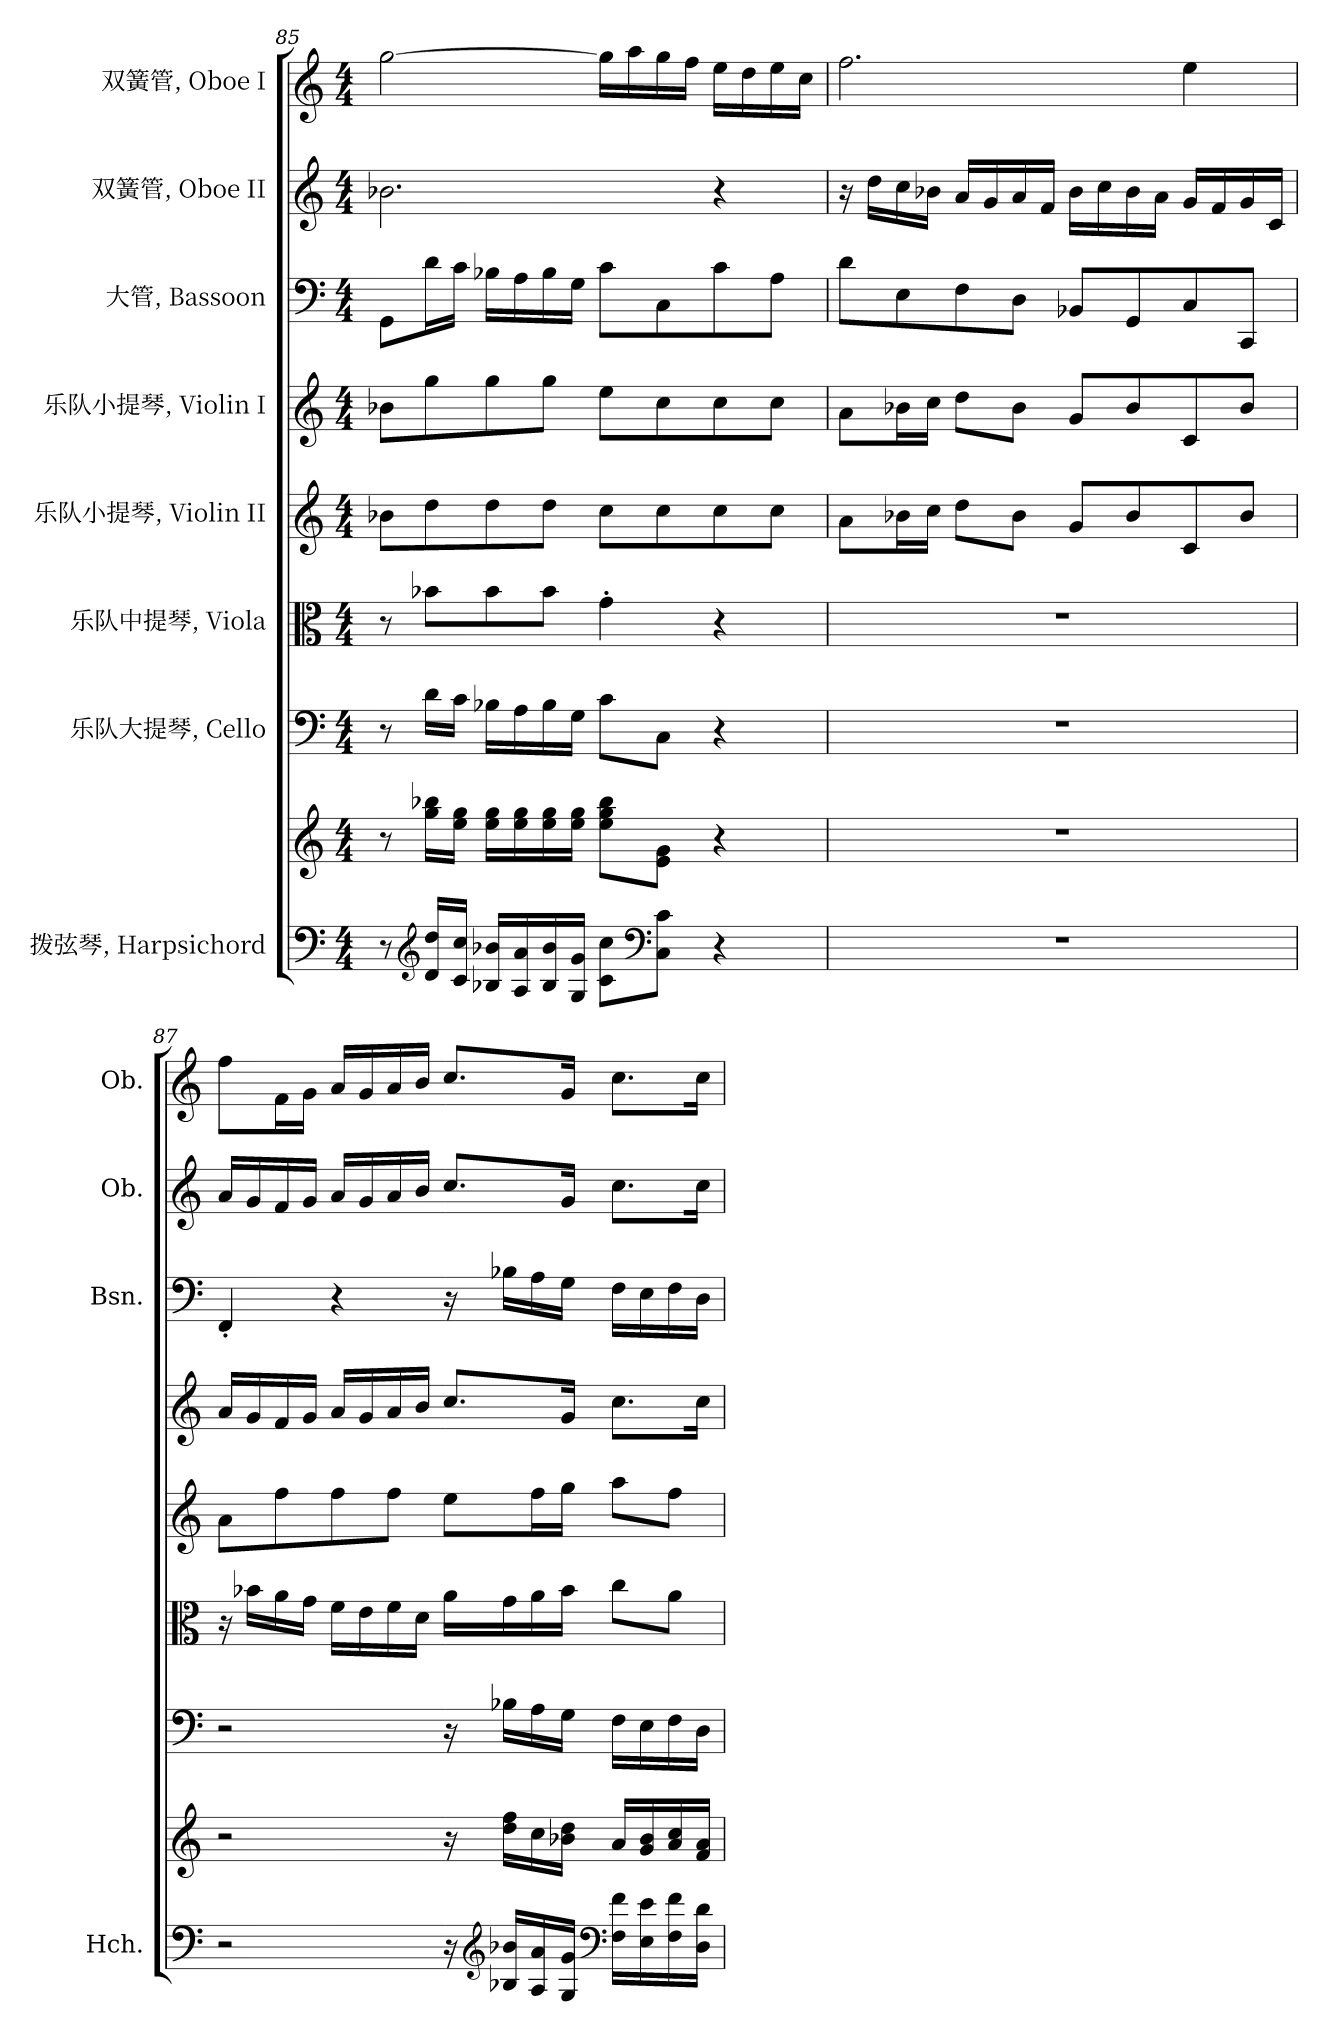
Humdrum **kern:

**kern	**kern	**kern	**kern	**kern	**kern	**kern	**kern	**kern
*part8	*part8	*part7	*part6	*part5	*part4	*part3	*part2	*part1
*staff9	*staff8	*staff7	*staff6	*staff5	*staff4	*staff3	*staff2	*staff1
*I"拨弦琴, Harpsichord	*	*I"乐队大提琴, Cello	*I"乐队中提琴, Viola	*I"乐队小提琴, Violin II	*I"乐队小提琴, Violin I	*I"大管, Bassoon	*I"双簧管, Oboe II	*I"双簧管, Oboe I
*I'Hch.	*	*	*	*	*	*I'Bsn.	*I'Ob.	*I'Ob.
*clefF4	*clefG2	*clefF4	*clefC3	*clefG2	*clefG2	*clefF4	*clefG2	*clefG2
*k[]	*k[]	*k[]	*k[]	*k[]	*k[]	*k[]	*k[]	*k[]
*M4/4	*M4/4	*M4/4	*M4/4	*M4/4	*M4/4	*M4/4	*M4/4	*M4/4
=85	=85	=85	=85	=85	=85	=85	=85	=85
8r	8r	8r	8r	8b-X\L	8b-X\L	8GG\L	2.b-X\	[2gg\
*clefG2	*	*	*	*	*	*	*	*
16d/ 16dd/LL	16gg\ 16bb-X\LL	16d\LL	8b-X\L	8dd\	8gg\	16d\L	.	.
16c/ 16cc/JJ	16ee\ 16gg\JJ	16c\JJ	.	.	.	16c\JJ	.	.
16B-X/ 16b-X/LL	16ee\ 16gg\LL	16B-X\LL	8b-\	8dd\	8gg\	16B-X\LL	.	.
16A/ 16a/	16ee\ 16gg\	16A\	.	.	.	16A\	.	.
16B-/ 16b-/	16ee\ 16gg\	16B-\	8b-\J	8dd\J	8gg\J	16B-\	.	.
16G/ 16g/JJ	16ee\ 16gg\JJ	16G\JJ	.	.	.	16G\JJ	.	.
8c\ 8cc\L	8ee\ 8gg\ 8bb-\L	8c\L	4g'\	8cc\L	8ee\L	8c\L	.	16gg\LL]
.	.	.	.	.	.	.	.	16aa\
*clefF4	*	*	*	*	*	*	*	*
8C\ 8c\J	8e\ 8g\J	8C\J	.	8cc\	8cc\	8C\	.	16gg\
.	.	.	.	.	.	.	.	16ff\JJ
4r	4r	4r	4r	8cc\	8cc\	8c\	4r	16ee\LL
.	.	.	.	.	.	.	.	16dd\
.	.	.	.	8cc\J	8cc\J	8A\J	.	16ee\
.	.	.	.	.	.	.	.	16cc\JJ
!!LO:PB:g=z
=86	=86	=86	=86	=86	=86	=86	=86	=86
1r	1r	1r	1r	8a\L	8a\L	8d\L	16r	2.ff\
.	.	.	.	.	.	.	16dd\LL	.
.	.	.	.	16b-X\L	16b-X\L	8E\	16cc\	.
.	.	.	.	16cc\JJ	16cc\JJ	.	16b-X\JJ	.
.	.	.	.	8dd\L	8dd\L	8F\	16a/LL	.
.	.	.	.	.	.	.	16g/	.
.	.	.	.	8b-\J	8b-\J	8D\J	16a/	.
.	.	.	.	.	.	.	16f/JJ	.
.	.	.	.	8g/L	8g/L	8BB-X/L	16b-\LL	.
.	.	.	.	.	.	.	16cc\	.
.	.	.	.	8b-/	8b-/	8GG/	16b-\	.
.	.	.	.	.	.	.	16a\JJ	.
.	.	.	.	8c/	8c/	8C/	16g/LL	4ee\
.	.	.	.	.	.	.	16f/	.
.	.	.	.	8b-/J	8b-/J	8CC/J	16g/	.
.	.	.	.	.	.	.	16c/JJ	.
=87	=87	=87	=87	=87	=87	=87	=87	=87
2r	2r	2r	16r	8a\L	16a/LL	4FF'/	16a/LL	8ff\L
.	.	.	16b-X\LL	.	16g/	.	16g/	.
.	.	.	16a\	8ff\	16f/	.	16f/	16f\L
.	.	.	16g\JJ	.	16g/JJ	.	16g/JJ	16g\JJ
.	.	.	16f\LL	8ff\	16a/LL	4r	16a/LL	16a/LL
.	.	.	16e\	.	16g/	.	16g/	16g/
.	.	.	16f\	8ff\J	16a/	.	16a/	16a/
.	.	.	16d\JJ	.	16b/JJ	.	16b/JJ	16b/JJ
16r	16r	16r	16a\LL	8ee\L	8.cc/L	16r	8.cc/L	8.cc/L
*clefG2	*	*	*	*	*	*	*	*
16B-X/ 16b-X/LL	16dd\ 16ff\LL	16B-X\LL	16g\	.	.	16B-X\LL	.	.
16A/ 16a/	16cc\	16A\	16a\	16ff\L	.	16A\	.	.
16G/ 16g/JJ	16b-X\ 16dd\JJ	16G\JJ	16b-\JJ	16gg\JJ	16g/Jk	16G\JJ	16g/Jk	16g/Jk
*clefF4	*	*	*	*	*	*	*	*
16F\ 16f\LL	16a/LL	16F\LL	8cc\L	8aa\L	8.cc\L	16F\LL	8.cc\L	8.cc\L
16E\ 16e\	16g/ 16b-/	16E\	.	.	.	16E\	.	.
16F\ 16f\	16a/ 16cc/	16F\	8a\J	8ff\J	.	16F\	.	.
16D\ 16d\JJ	16f/ 16a/JJ	16D\JJ	.	.	16cc\Jk	16D\JJ	16cc\Jk	16cc\Jk
=	=	=	=	=	=	=	=	=
*-	*-	*-	*-	*-	*-	*-	*-	*-
